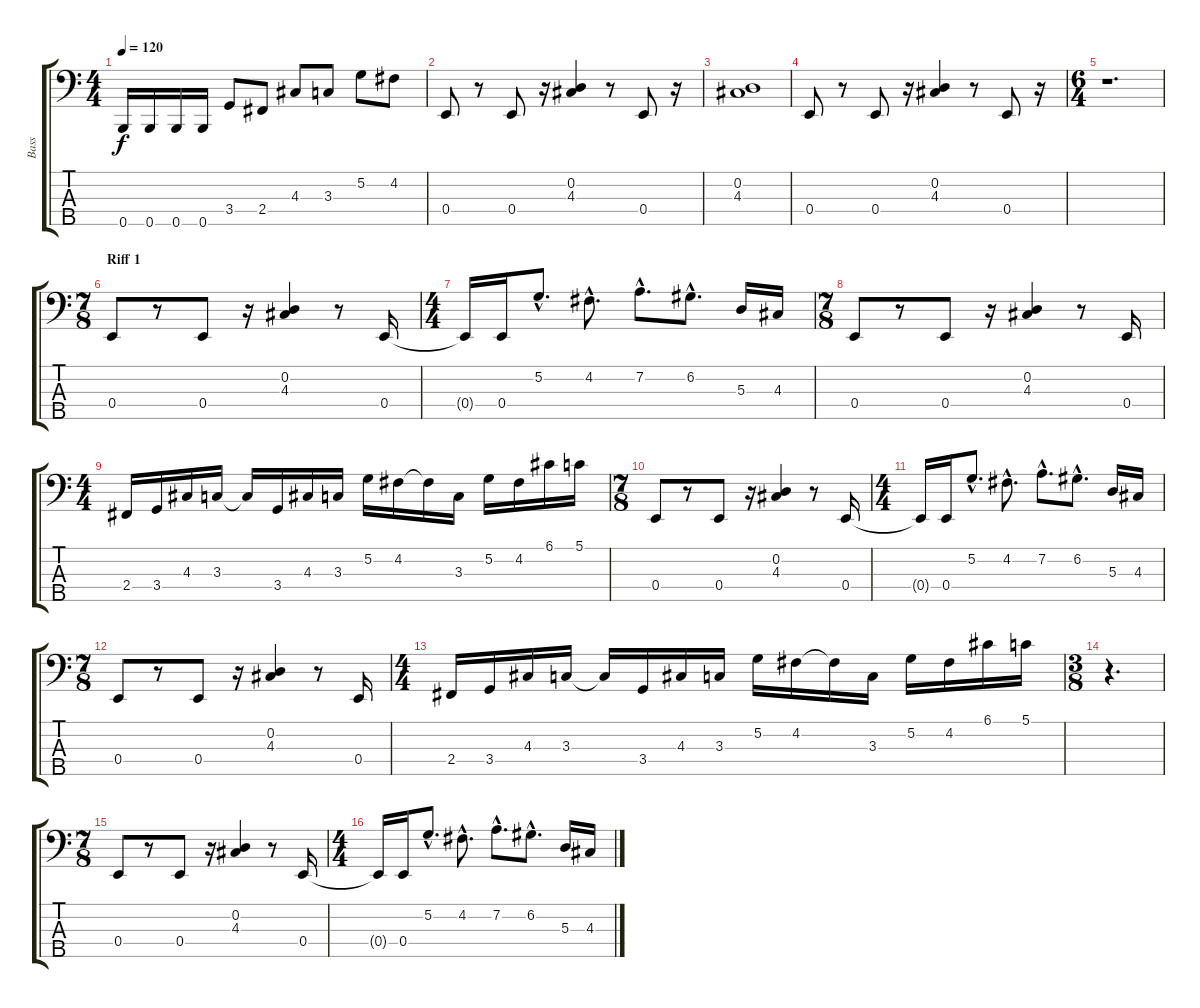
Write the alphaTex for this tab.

\track ("Bass" "Bass") {instrument electricbassfinger}
\staff {score tabs}
\tuning (G2 D2 A1 E1 B0) {hide}
\ts (4 4)
\tempo 120
\clef f4
\ks c
0.5.16{dy f instrument electricbassfinger} 0.5.16 0.5.16 0.5.16 3.4.8 2.4.8 4.3.8 3.3.8 5.2.8 4.2.8 |
0.4.8 r.8 0.4.8 r.16 (0.2 4.3).4 r.8 0.4.8 r.16 |
(0.2 4.3).1 |
0.4.8 r.8 0.4.8 r.16 (0.2 4.3).4 r.8 0.4.8 r.16 |
\ts (6 4)
r.1{d} |
\ts (7 8)
\section ("" "Riff 1")
0.4.8 r.8 0.4.8 r.16 (0.2 4.3).4 r.8 0.4.16 |
\ts (4 4)
0.4{t}.16 0.4.16 5.2{hac}.8{d} 4.2{hac}.8{d} 7.2{hac}.8{d} 6.2{hac}.8{d} 5.3.16 4.3.16 |
\ts (7 8)
0.4.8 r.8 0.4.8 r.16 (0.2 4.3).4 r.8 0.4.16 |
\ts (4 4)
2.4.16 3.4.16 4.3.16 3.3.16 3.3{t}.16 3.4.16 4.3.16 3.3.16 5.2.16 4.2.16 4.2{t}.16 3.3.16 5.2.16 4.2.16 6.1.16 5.1.16 |
\ts (7 8)
0.4.8 r.8 0.4.8 r.16 (0.2 4.3).4 r.8 0.4.16 |
\ts (4 4)
0.4{t}.16 0.4.16 5.2{hac}.8{d} 4.2{hac}.8{d} 7.2{hac}.8{d} 6.2{hac}.8{d} 5.3.16 4.3.16 |
\ts (7 8)
0.4.8 r.8 0.4.8 r.16 (0.2 4.3).4 r.8 0.4.16 |
\ts (4 4)
2.4.16 3.4.16 4.3.16 3.3.16 3.3{t}.16 3.4.16 4.3.16 3.3.16 5.2.16 4.2.16 4.2{t}.16 3.3.16 5.2.16 4.2.16 6.1.16 5.1.16 |
\ts (3 8)
r.4{d} |
\ts (7 8)
0.4.8 r.8 0.4.8 r.16 (0.2 4.3).4 r.8 0.4.16 |
\ts (4 4)
0.4{t}.16 0.4.16 5.2{hac}.8{d} 4.2{hac}.8{d} 7.2{hac}.8{d} 6.2{hac}.8{d} 5.3.16 4.3.16
